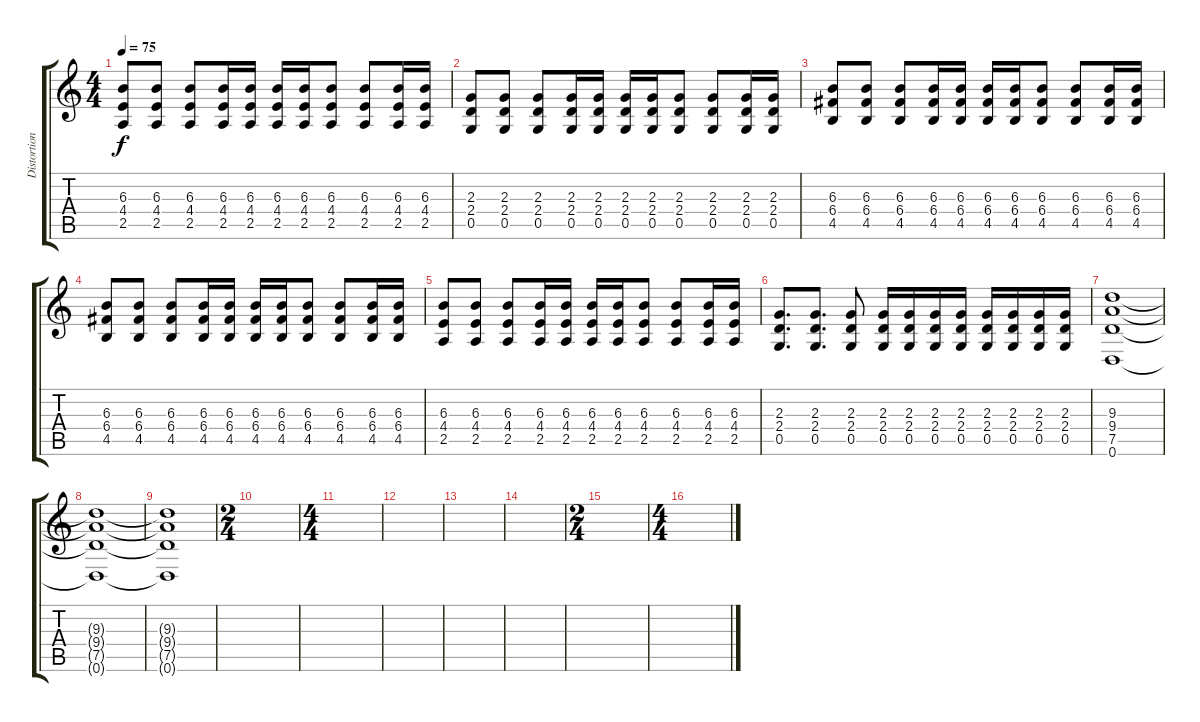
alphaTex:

\track ("Distortion" "Distortion") {instrument distortionguitar bank 255}
\staff {score tabs}
\tuning (D4 A3 F3 C3 G2 D2) {hide}
\ts (4 4)
\tempo 75
\clef g2
\ks c
(6.3 4.4 2.5).8{dy f} (6.3 4.4 2.5).8 (6.3 4.4 2.5).8 (6.3 4.4 2.5).16 (6.3 4.4 2.5).16 (6.3 4.4 2.5).16 (6.3 4.4 2.5).16 (6.3 4.4 2.5).8 (6.3 4.4 2.5).8 (6.3 4.4 2.5).16 (6.3 4.4 2.5).16 |
(2.3 2.4 0.5).8 (2.3 2.4 0.5).8 (2.3 2.4 0.5).8 (2.3 2.4 0.5).16 (2.3 2.4 0.5).16 (2.3 2.4 0.5).16 (2.3 2.4 0.5).16 (2.3 2.4 0.5).8 (2.3 2.4 0.5).8 (2.3 2.4 0.5).16 (2.3 2.4 0.5).16 |
(6.3 6.4 4.5).8 (6.3 6.4 4.5).8 (6.3 6.4 4.5).8 (6.3 6.4 4.5).16 (6.3 6.4 4.5).16 (6.3 6.4 4.5).16 (6.3 6.4 4.5).16 (6.3 6.4 4.5).8 (6.3 6.4 4.5).8 (6.3 6.4 4.5).16 (6.3 6.4 4.5).16 |
(6.3 6.4 4.5).8 (6.3 6.4 4.5).8 (6.3 6.4 4.5).8 (6.3 6.4 4.5).16 (6.3 6.4 4.5).16 (6.3 6.4 4.5).16 (6.3 6.4 4.5).16 (6.3 6.4 4.5).8 (6.3 6.4 4.5).8 (6.3 6.4 4.5).16 (6.3 6.4 4.5).16 |
(6.3 4.4 2.5).8 (6.3 4.4 2.5).8 (6.3 4.4 2.5).8 (6.3 4.4 2.5).16 (6.3 4.4 2.5).16 (6.3 4.4 2.5).16 (6.3 4.4 2.5).16 (6.3 4.4 2.5).8 (6.3 4.4 2.5).8 (6.3 4.4 2.5).16 (6.3 4.4 2.5).16 |
(2.3 2.4 0.5).8{d} (2.3 2.4 0.5).8{d} (2.3 2.4 0.5).8 (2.3 2.4 0.5).16 (2.3 2.4 0.5).16 (2.3 2.4 0.5).16 (2.3 2.4 0.5).16 (2.3 2.4 0.5).16 (2.3 2.4 0.5).16 (2.3 2.4 0.5).16 (2.3 2.4 0.5).16 |
(9.3 9.4 7.5 0.6).1 |
(9.3{t} 9.4{t} 7.5{t} 0.6{t}).1 |
(9.3{t} 9.4{t} 7.5{t} 0.6{t}).1{volume 0} |
\ts (2 4)
|
\ts (4 4)
|
|
|
|
\ts (2 4)
|
\ts (4 4)
